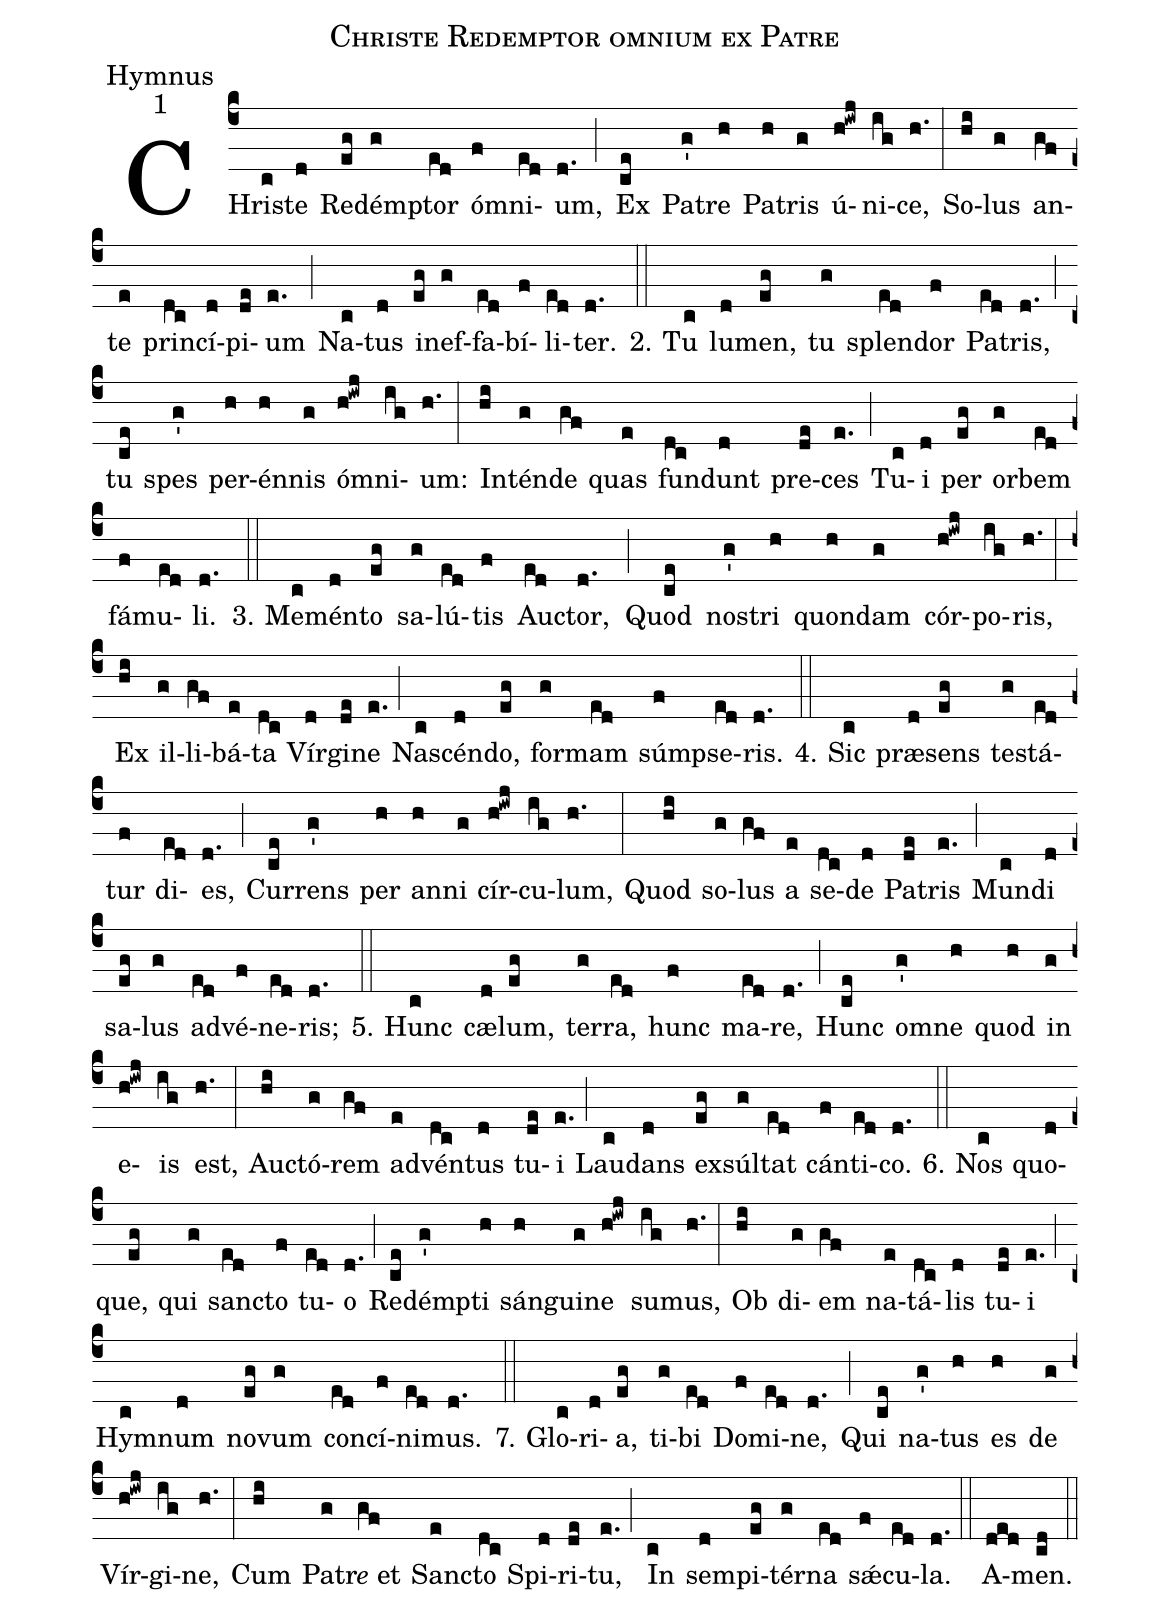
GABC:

name:Christe Redemptor omnium ex Patre;
office-part:Hymnus;
mode:1;
%%
(c4)
CHri(c)ste(d) Red(eg)ém(g)ptor(ed) óm(f)ni(ed)um,(d.) (;)
Ex(ce) Pa(g')tre(h) Pa(h)tris(g) ú(h!iwj)ni(ig)ce,(h.) (:)
So(hi)lus(g) an(gf)te(e) prin(dc)cí(d)pi(de)um(e.) (;)
Na(c)tus(d) in(eg)ef(g)fa(ed)bí(f)li(ed)ter.(d.) (::)
2. Tu(c) lu(d)men,(eg) tu(g) splen(ed)dor(f) Pa(ed)tris,(d.) (;)
tu(ce) spes(g') per(h)én(h)nis(g) óm(h!iwj)ni(ig)um:(h.) (:)
In(hi)tén(g)de(gf) quas(e) fun(dc)dunt(d) pre(de)ces(e.) (;)
Tu(c)i(d) per(eg) or(g)bem(ed) fám(f)u(ed)li.(d.) (::)

3. Me(c)mén(d)to(eg) sa(g)lú(ed)tis(f) Auc(ed)tor,(d.) (;)
Quod(ce) nos(g')tri(h) quon(h)dam(g) cór(h!iwj)po(ig)ris,(h.) (:)
Ex(hi) il(g)li(gf)bá(e)ta(dc) Vír(d)gi(de)ne(e.) (;)
Na(c)scén(d)do,(eg) for(g)mam(ed) súmp(f)se(ed)ris.(d.) (::)

4. Sic(c) præ(d)sens(eg) te(g)stá(ed)tur(f) di(ed)es,(d.) (;)
Cur(ce)rens(g') per(h) an(h)ni(g) cír(h!iwj)cu(ig)lum,(h.) (:)
Quod(hi) so(g)lus(gf) a(e) se(dc)de(d) Pa(de)tris(e.) (;)
Mun(c)di(d) sa(eg)lus(g) ad(ed)vé(f)ne(ed)ris;(d.) (::)

5. Hunc(c) cæ(d)lum,(eg) ter(g)ra,(ed) hunc(f) ma(ed)re,(d.) (;)
Hunc(ce) om(g')ne(h) quod(h) in(g) e(h!iwj)is(ig) est,(h.) (:)
Au(hi)ctó(g)rem(gf) ad(e)vén(dc)tus(d) tu(de)i(e.) (;)
Lau(c)dans(d) ex(eg)súl(g)tat(ed) cán(f)ti(ed)co.(d.) (::)

6. Nos(c) quo(d)que,(eg) qui(g) sanc(ed)to(f) tu(ed)o(d.) (;)
Red(ce)émp(g')ti(h) sán(h)gui(g)ne(h!iwj) su(ig)mus,(h.) (:)
Ob(hi) di(g)em(gf) na(e)tá(dc)lis(d) tu(de)i(e.) (;)
Hym(c)num(d) no(eg)vum(g) con(ed)cí(f)ni(ed)mus.(d.) (::)

7. Glo(c)ri(d)a,(eg) ti(g)bi(ed) Do(f)mi(ed)ne,(d.) (;)
Qui(ce) na(g')tus(h) es(h) de(g) Vír(h!iwj)gi(ig)ne,(h.) (:)
Cum(hi) Pa(g)tr<i>e</i> et(gf) San(e)cto(dc) Spi(d)ri(de)tu,(e.) (;)
In(c) sem(d)pi(eg)tér(g)na(ed) s<sp>'ae</sp>(f)cu(ed)la.(d.) (::)
A(ded)men.(cd) (::)
